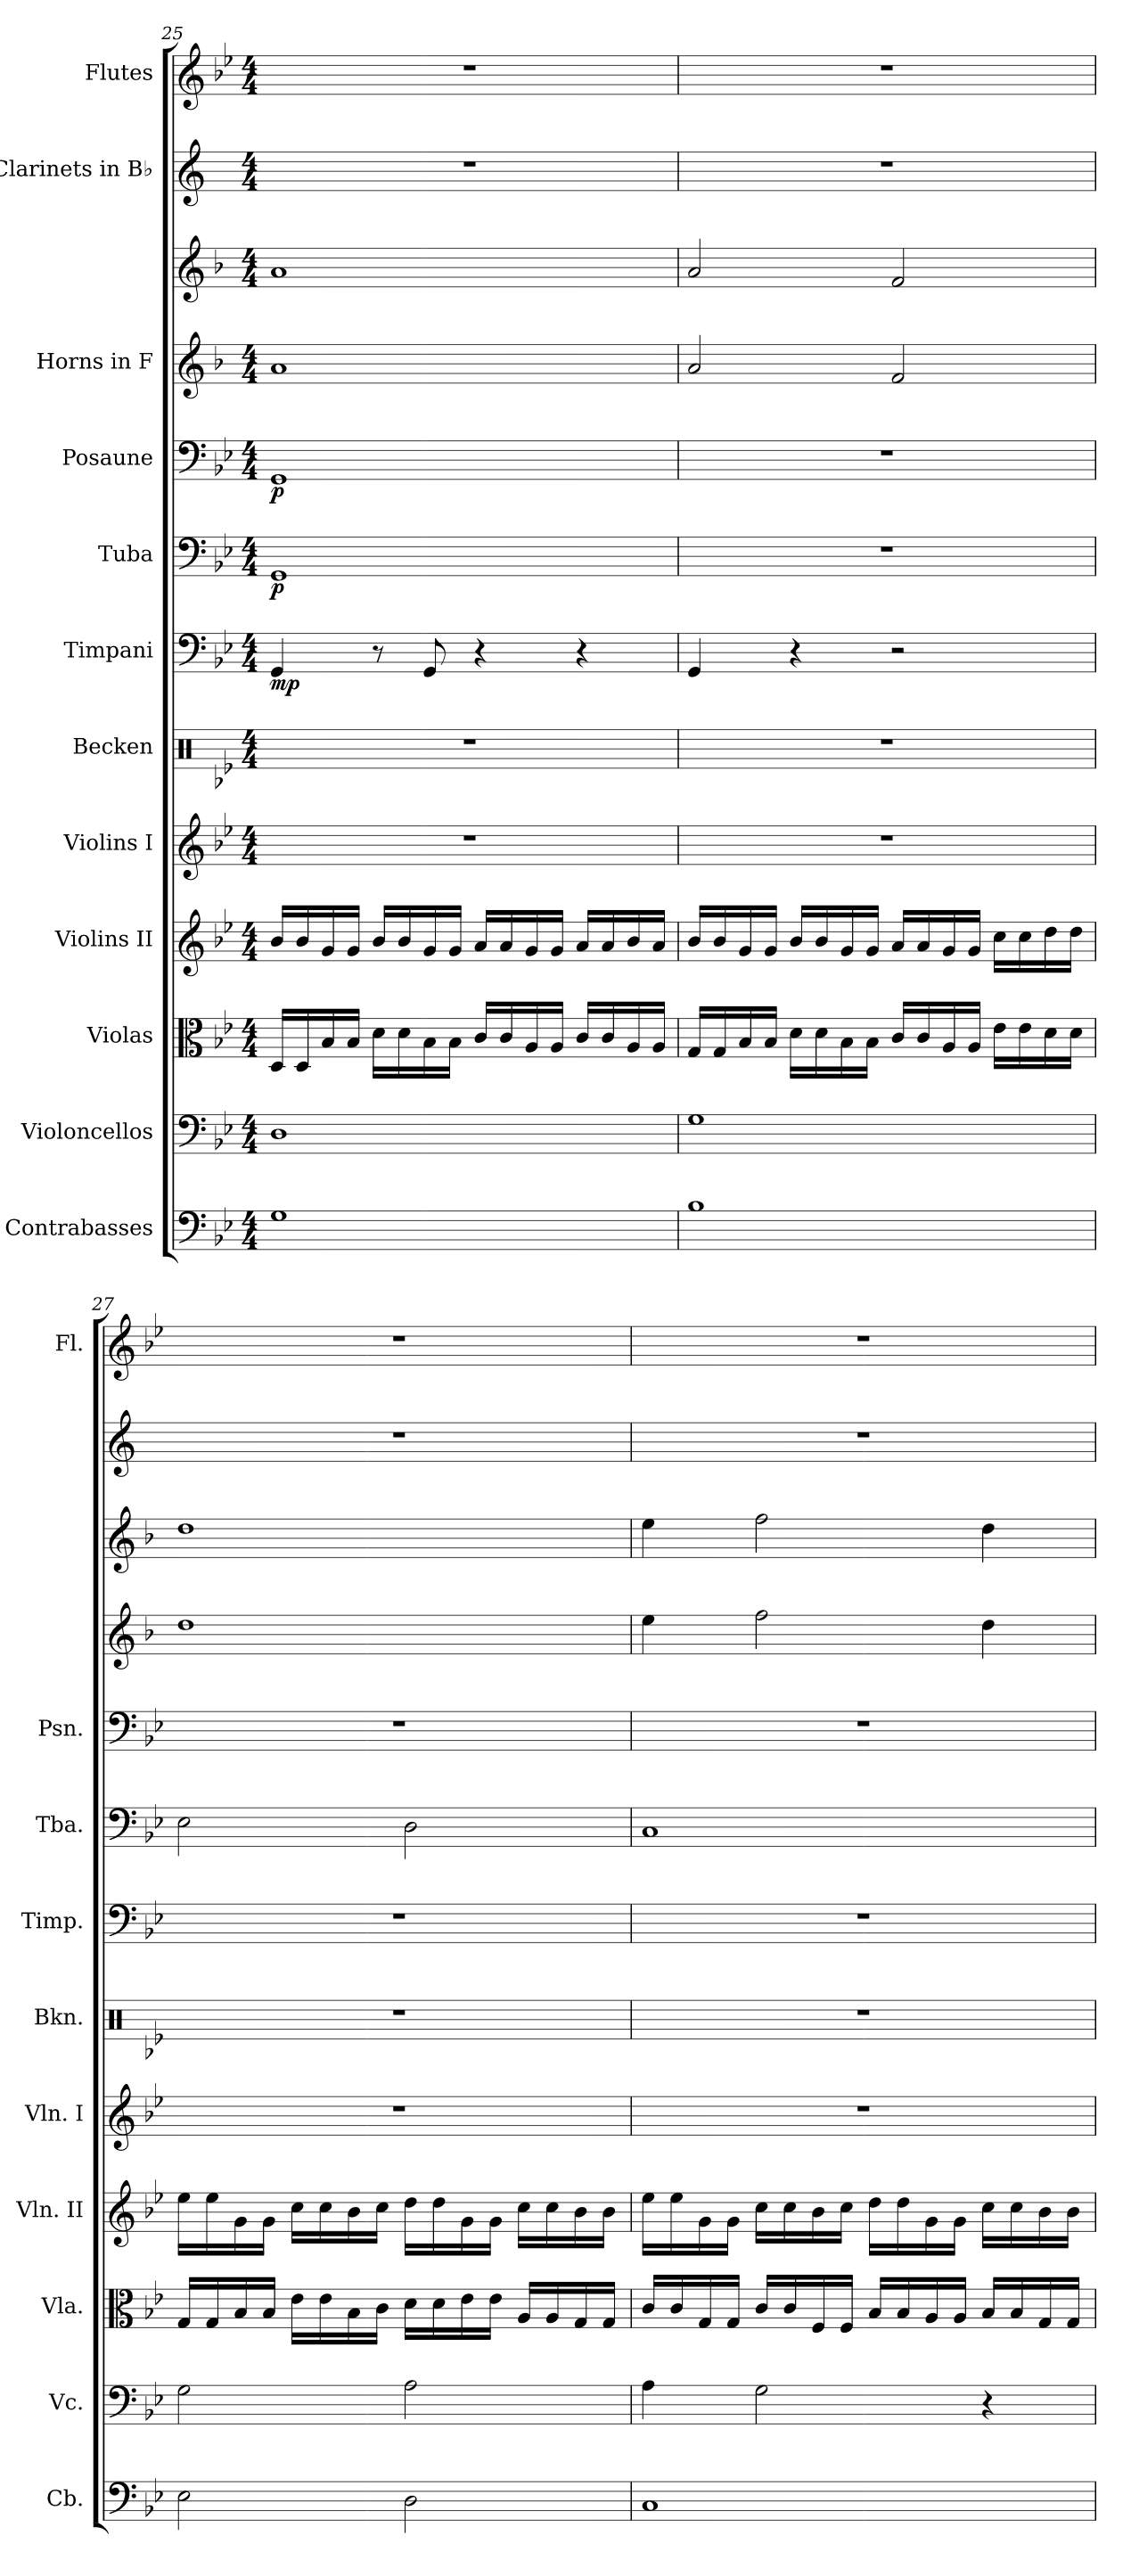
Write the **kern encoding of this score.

**kern	**kern	**kern	**kern	**kern	**kern	**kern	**dynam	**kern	**dynam	**kern	**dynam	**kern	**kern	**kern	**kern
*part12	*part11	*part10	*part9	*part8	*part7	*part6	*part6	*part5	*part5	*part4	*part4	*part3	*part3	*part2	*part1
*staff13	*staff12	*staff11	*staff10	*staff9	*staff8	*staff7	*staff7	*staff6	*staff6	*staff5	*staff5	*staff4	*staff3	*staff2	*staff1
*I"Contrabasses	*I"Violoncellos	*I"Violas	*I"Violins II	*I"Violins I	*I"Becken	*I"Timpani	*	*I"Tuba	*	*I"Posaune	*	*I"Horns in F	*	*I"Clarinets in B♭	*I"Flutes
*I'Cb.	*I'Vc.	*I'Vla.	*I'Vln. II	*I'Vln. I	*I'Bkn.	*I'Timp.	*	*I'Tba.	*	*I'Psn.	*	*	*	*	*I'Fl.
*clefF4	*clefF4	*clefC3	*clefG2	*clefG2	*clefX	*clefF4	*	*clefF4	*	*clefF4	*	*clefG2	*clefG2	*clefG2	*clefG2
*ITrd7c12	*	*	*	*	*	*	*	*	*	*	*	*ITrd4c7	*ITrd4c7	*ITrd1c2	*
*k[b-e-]	*k[b-e-]	*k[b-e-]	*k[b-e-]	*k[b-e-]	*k[b-e-]	*k[b-e-]	*	*k[b-e-]	*	*k[b-e-]	*	*k[b-e-]	*k[b-e-]	*k[b-e-]	*k[b-e-]
*M4/4	*M4/4	*M4/4	*M4/4	*M4/4	*M4/4	*M4/4	*	*M4/4	*	*M4/4	*	*M4/4	*M4/4	*M4/4	*M4/4
=25	=25	=25	=25	=25	=25	=25	=25	=25	=25	=25	=25	=25	=25	=25	=25
!	!	!	!	!	!	!	!LO:DY:b	!	!LO:DY:b	!	!LO:DY:b	!	!	!	!
1GG	1D	16D/LL	16b-/LL	1r	1r	4GG/	mp	1GG	p	1GG	p	1d	1d	1r	1r
.	.	16D/	16b-/	.	.	.	.	.	.	.	.	.	.	.	.
.	.	16B-/	16g/	.	.	.	.	.	.	.	.	.	.	.	.
.	.	16B-/JJ	16g/JJ	.	.	.	.	.	.	.	.	.	.	.	.
.	.	16d\LL	16b-/LL	.	.	8r	.	.	.	.	.	.	.	.	.
.	.	16d\	16b-/	.	.	.	.	.	.	.	.	.	.	.	.
.	.	16B-\	16g/	.	.	8GG/	.	.	.	.	.	.	.	.	.
.	.	16B-\JJ	16g/JJ	.	.	.	.	.	.	.	.	.	.	.	.
.	.	16c/LL	16a/LL	.	.	4r	.	.	.	.	.	.	.	.	.
.	.	16c/	16a/	.	.	.	.	.	.	.	.	.	.	.	.
.	.	16A/	16g/	.	.	.	.	.	.	.	.	.	.	.	.
.	.	16A/JJ	16g/JJ	.	.	.	.	.	.	.	.	.	.	.	.
.	.	16c/LL	16a/LL	.	.	4r	.	.	.	.	.	.	.	.	.
.	.	16c/	16a/	.	.	.	.	.	.	.	.	.	.	.	.
.	.	16A/	16b-/	.	.	.	.	.	.	.	.	.	.	.	.
.	.	16A/JJ	16a/JJ	.	.	.	.	.	.	.	.	.	.	.	.
=26	=26	=26	=26	=26	=26	=26	=26	=26	=26	=26	=26	=26	=26	=26	=26
1BB-	1G	16G/LL	16b-/LL	1r	1r	4GG/	.	1r	.	1r	.	2d/	2d/	1r	1r
.	.	16G/	16b-/	.	.	.	.	.	.	.	.	.	.	.	.
.	.	16B-/	16g/	.	.	.	.	.	.	.	.	.	.	.	.
.	.	16B-/JJ	16g/JJ	.	.	.	.	.	.	.	.	.	.	.	.
.	.	16d\LL	16b-/LL	.	.	4r	.	.	.	.	.	.	.	.	.
.	.	16d\	16b-/	.	.	.	.	.	.	.	.	.	.	.	.
.	.	16B-\	16g/	.	.	.	.	.	.	.	.	.	.	.	.
.	.	16B-\JJ	16g/JJ	.	.	.	.	.	.	.	.	.	.	.	.
.	.	16c/LL	16a/LL	.	.	2r	.	.	.	.	.	2B-/	2B-/	.	.
.	.	16c/	16a/	.	.	.	.	.	.	.	.	.	.	.	.
.	.	16A/	16g/	.	.	.	.	.	.	.	.	.	.	.	.
.	.	16A/JJ	16g/JJ	.	.	.	.	.	.	.	.	.	.	.	.
.	.	16e-\LL	16cc\LL	.	.	.	.	.	.	.	.	.	.	.	.
.	.	16e-\	16cc\	.	.	.	.	.	.	.	.	.	.	.	.
.	.	16d\	16dd\	.	.	.	.	.	.	.	.	.	.	.	.
.	.	16d\JJ	16dd\JJ	.	.	.	.	.	.	.	.	.	.	.	.
!!LO:PB:g=z
=27	=27	=27	=27	=27	=27	=27	=27	=27	=27	=27	=27	=27	=27	=27	=27
2EE-\	2G\	16G/LL	16ee-\LL	1r	1r	1r	.	2E-\	.	1r	.	1g	1g	1r	1r
.	.	16G/	16ee-\	.	.	.	.	.	.	.	.	.	.	.	.
.	.	16B-/	16g\	.	.	.	.	.	.	.	.	.	.	.	.
.	.	16B-/JJ	16g\JJ	.	.	.	.	.	.	.	.	.	.	.	.
.	.	16e-\LL	16cc\LL	.	.	.	.	.	.	.	.	.	.	.	.
.	.	16e-\	16cc\	.	.	.	.	.	.	.	.	.	.	.	.
.	.	16B-\	16b-\	.	.	.	.	.	.	.	.	.	.	.	.
.	.	16c\JJ	16cc\JJ	.	.	.	.	.	.	.	.	.	.	.	.
2DD\	2A\	16d\LL	16dd\LL	.	.	.	.	2D\	.	.	.	.	.	.	.
.	.	16d\	16dd\	.	.	.	.	.	.	.	.	.	.	.	.
.	.	16e-\	16g\	.	.	.	.	.	.	.	.	.	.	.	.
.	.	16e-\JJ	16g\JJ	.	.	.	.	.	.	.	.	.	.	.	.
.	.	16A/LL	16cc\LL	.	.	.	.	.	.	.	.	.	.	.	.
.	.	16A/	16cc\	.	.	.	.	.	.	.	.	.	.	.	.
.	.	16G/	16b-\	.	.	.	.	.	.	.	.	.	.	.	.
.	.	16G/JJ	16b-\JJ	.	.	.	.	.	.	.	.	.	.	.	.
=28	=28	=28	=28	=28	=28	=28	=28	=28	=28	=28	=28	=28	=28	=28	=28
1CC	4A\	16c/LL	16ee-\LL	1r	1r	1r	.	1C	.	1r	.	4a\	4a\	1r	1r
.	.	16c/	16ee-\	.	.	.	.	.	.	.	.	.	.	.	.
.	.	16G/	16g\	.	.	.	.	.	.	.	.	.	.	.	.
.	.	16G/JJ	16g\JJ	.	.	.	.	.	.	.	.	.	.	.	.
.	2G\	16c/LL	16cc\LL	.	.	.	.	.	.	.	.	2b-\	2b-\	.	.
.	.	16c/	16cc\	.	.	.	.	.	.	.	.	.	.	.	.
.	.	16F/	16b-\	.	.	.	.	.	.	.	.	.	.	.	.
.	.	16F/JJ	16cc\JJ	.	.	.	.	.	.	.	.	.	.	.	.
.	.	16B-/LL	16dd\LL	.	.	.	.	.	.	.	.	.	.	.	.
.	.	16B-/	16dd\	.	.	.	.	.	.	.	.	.	.	.	.
.	.	16A/	16g\	.	.	.	.	.	.	.	.	.	.	.	.
.	.	16A/JJ	16g\JJ	.	.	.	.	.	.	.	.	.	.	.	.
.	4r	16B-/LL	16cc\LL	.	.	.	.	.	.	.	.	4g\	4g\	.	.
.	.	16B-/	16cc\	.	.	.	.	.	.	.	.	.	.	.	.
.	.	16G/	16b-\	.	.	.	.	.	.	.	.	.	.	.	.
.	.	16G/JJ	16b-\JJ	.	.	.	.	.	.	.	.	.	.	.	.
=	=	=	=	=	=	=	=	=	=	=	=	=	=	=	=
*-	*-	*-	*-	*-	*-	*-	*-	*-	*-	*-	*-	*-	*-	*-	*-
